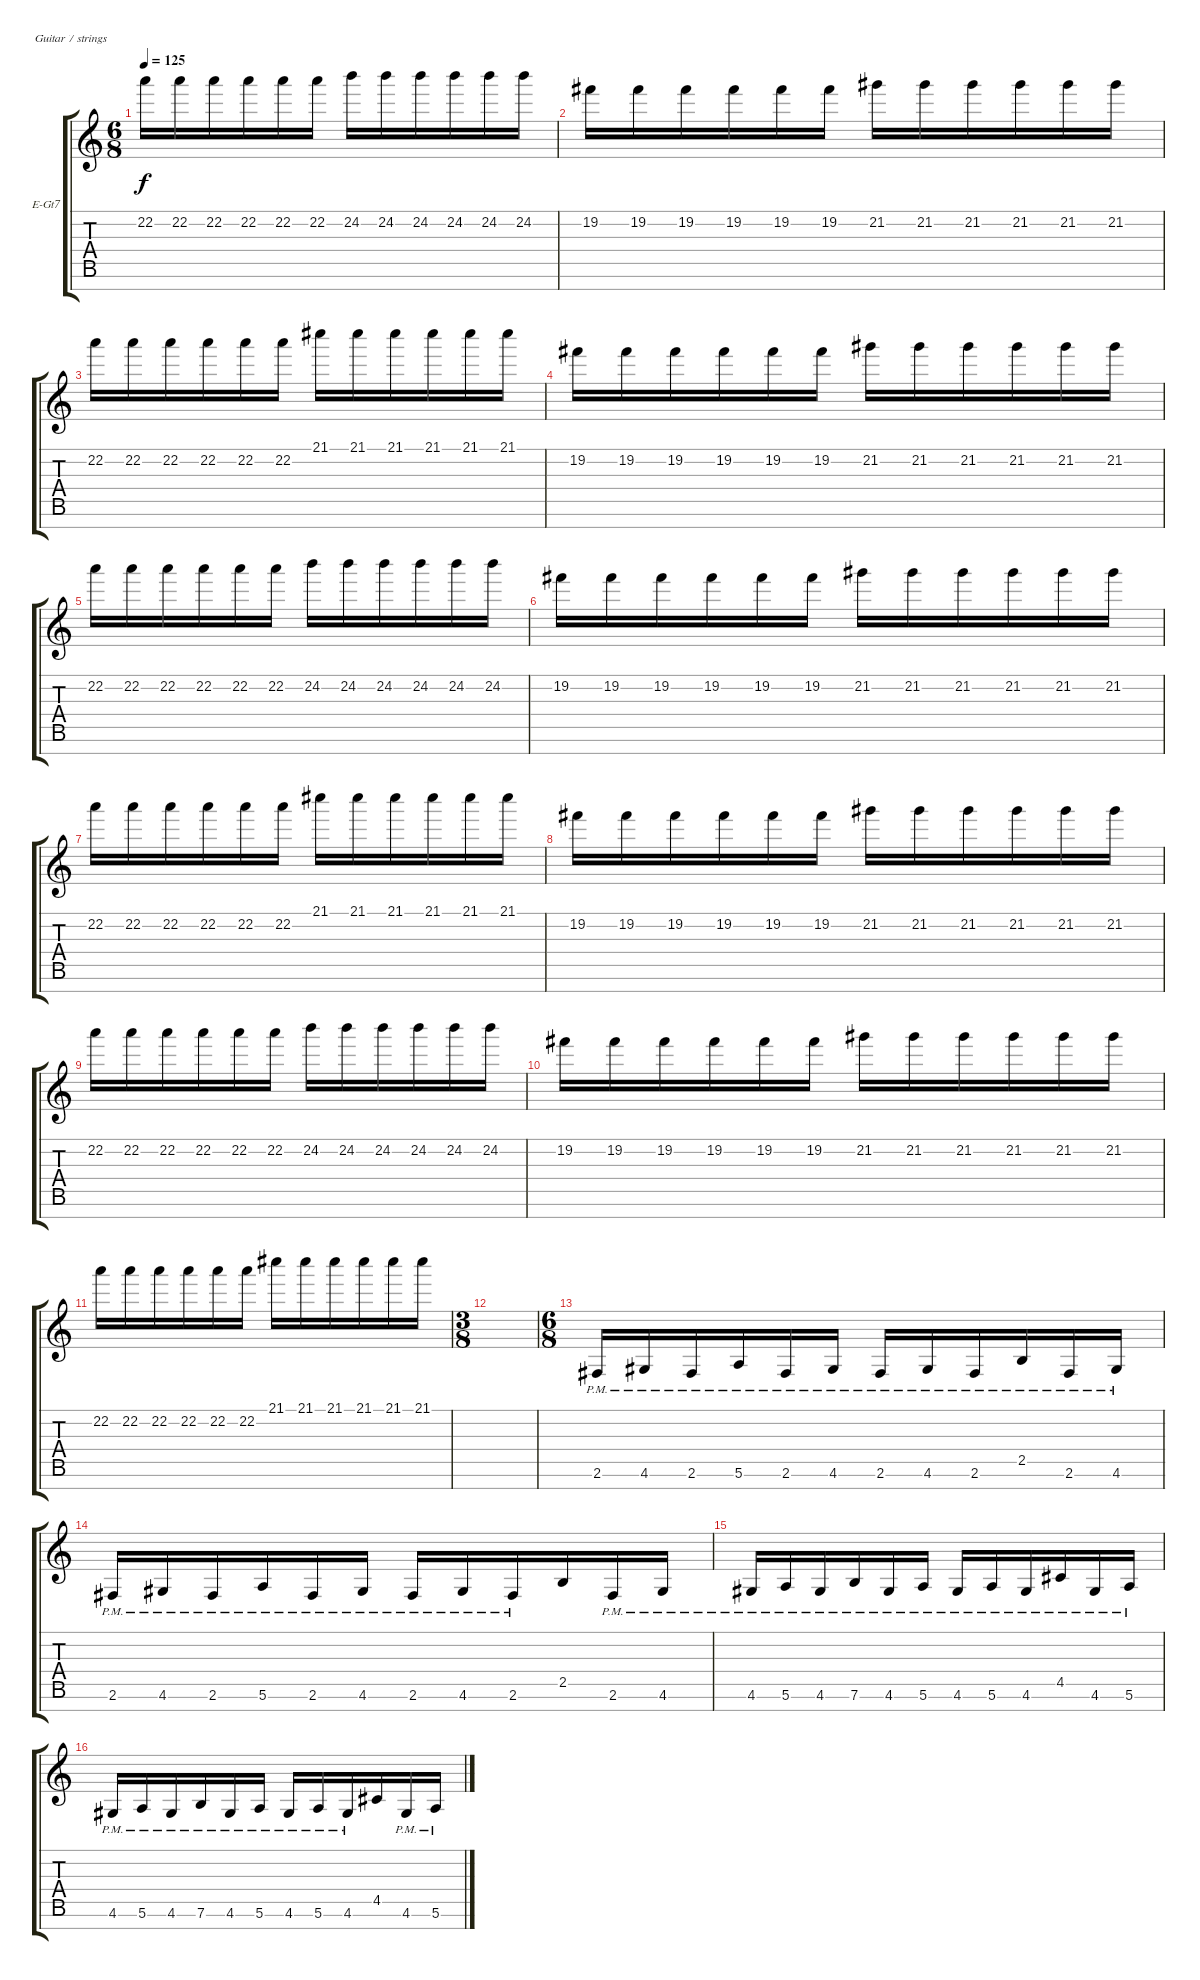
\defaultSystemsLayout 4
\bracketExtendMode groupsimilarinstruments
\firstSystemTrackNameOrientation horizontal
\otherSystemsTrackNameOrientation horizontal
\track ("Electric Guitar" "E-Gt7") {instrument overdrivenguitar}
\staff {score tabs}
\tuning (E4 B3 G3 D3 A2 E2 B1)
\ts (6 8)
\tempo 125
\clef g2
\ks c
22.2.16{dy f} 22.2.16 22.2.16 22.2.16 22.2.16 22.2.16 24.2.16 24.2.16 24.2.16 24.2.16 24.2.16 24.2.16 |
19.2.16 19.2.16 19.2.16 19.2.16 19.2.16 19.2.16 21.2.16 21.2.16 21.2.16 21.2.16 21.2.16 21.2.16 |
22.2.16 22.2.16 22.2.16 22.2.16 22.2.16 22.2.16 21.1.16 21.1.16 21.1.16 21.1.16 21.1.16 21.1.16 |
19.2.16 19.2.16 19.2.16 19.2.16 19.2.16 19.2.16 21.2.16 21.2.16 21.2.16 21.2.16 21.2.16 21.2.16 |
22.2.16 22.2.16 22.2.16 22.2.16 22.2.16 22.2.16 24.2.16 24.2.16 24.2.16 24.2.16 24.2.16 24.2.16 |
19.2.16 19.2.16 19.2.16 19.2.16 19.2.16 19.2.16 21.2.16 21.2.16 21.2.16 21.2.16 21.2.16 21.2.16 |
22.2.16 22.2.16 22.2.16 22.2.16 22.2.16 22.2.16 21.1.16 21.1.16 21.1.16 21.1.16 21.1.16 21.1.16 |
19.2.16 19.2.16 19.2.16 19.2.16 19.2.16 19.2.16 21.2.16 21.2.16 21.2.16 21.2.16 21.2.16 21.2.16 |
22.2.16 22.2.16 22.2.16 22.2.16 22.2.16 22.2.16 24.2.16 24.2.16 24.2.16 24.2.16 24.2.16 24.2.16 |
19.2.16 19.2.16 19.2.16 19.2.16 19.2.16 19.2.16 21.2.16 21.2.16 21.2.16 21.2.16 21.2.16 21.2.16 |
22.2.16 22.2.16 22.2.16 22.2.16 22.2.16 22.2.16 21.1.16 21.1.16 21.1.16 21.1.16 21.1.16 21.1.16 |
\ts (3 8)
|
\ts (6 8)
2.6{pm}.16 4.6{pm}.16 2.6{pm}.16 5.6{pm}.16 2.6{pm}.16 4.6{pm}.16 2.6{pm}.16 4.6{pm}.16 2.6{pm}.16 2.5{pm}.16 2.6{pm}.16 4.6{pm}.16 |
2.6{pm}.16 4.6{pm}.16 2.6{pm}.16 5.6{pm}.16 2.6{pm}.16 4.6{pm}.16 2.6{pm}.16 4.6{pm}.16 2.6{pm}.16 2.5.16 2.6{pm}.16 4.6{pm}.16 |
4.6{pm}.16 5.6{pm}.16 4.6{pm}.16 7.6{pm}.16 4.6{pm}.16 5.6{pm}.16 4.6{pm}.16 5.6{pm}.16 4.6{pm}.16 4.5{pm}.16 4.6{pm}.16 5.6{pm}.16 |
4.6{pm}.16 5.6{pm}.16 4.6{pm}.16 7.6{pm}.16 4.6{pm}.16 5.6{pm}.16 4.6{pm}.16 5.6{pm}.16 4.6{pm}.16 4.5.16 4.6{pm}.16 5.6{pm}.16
